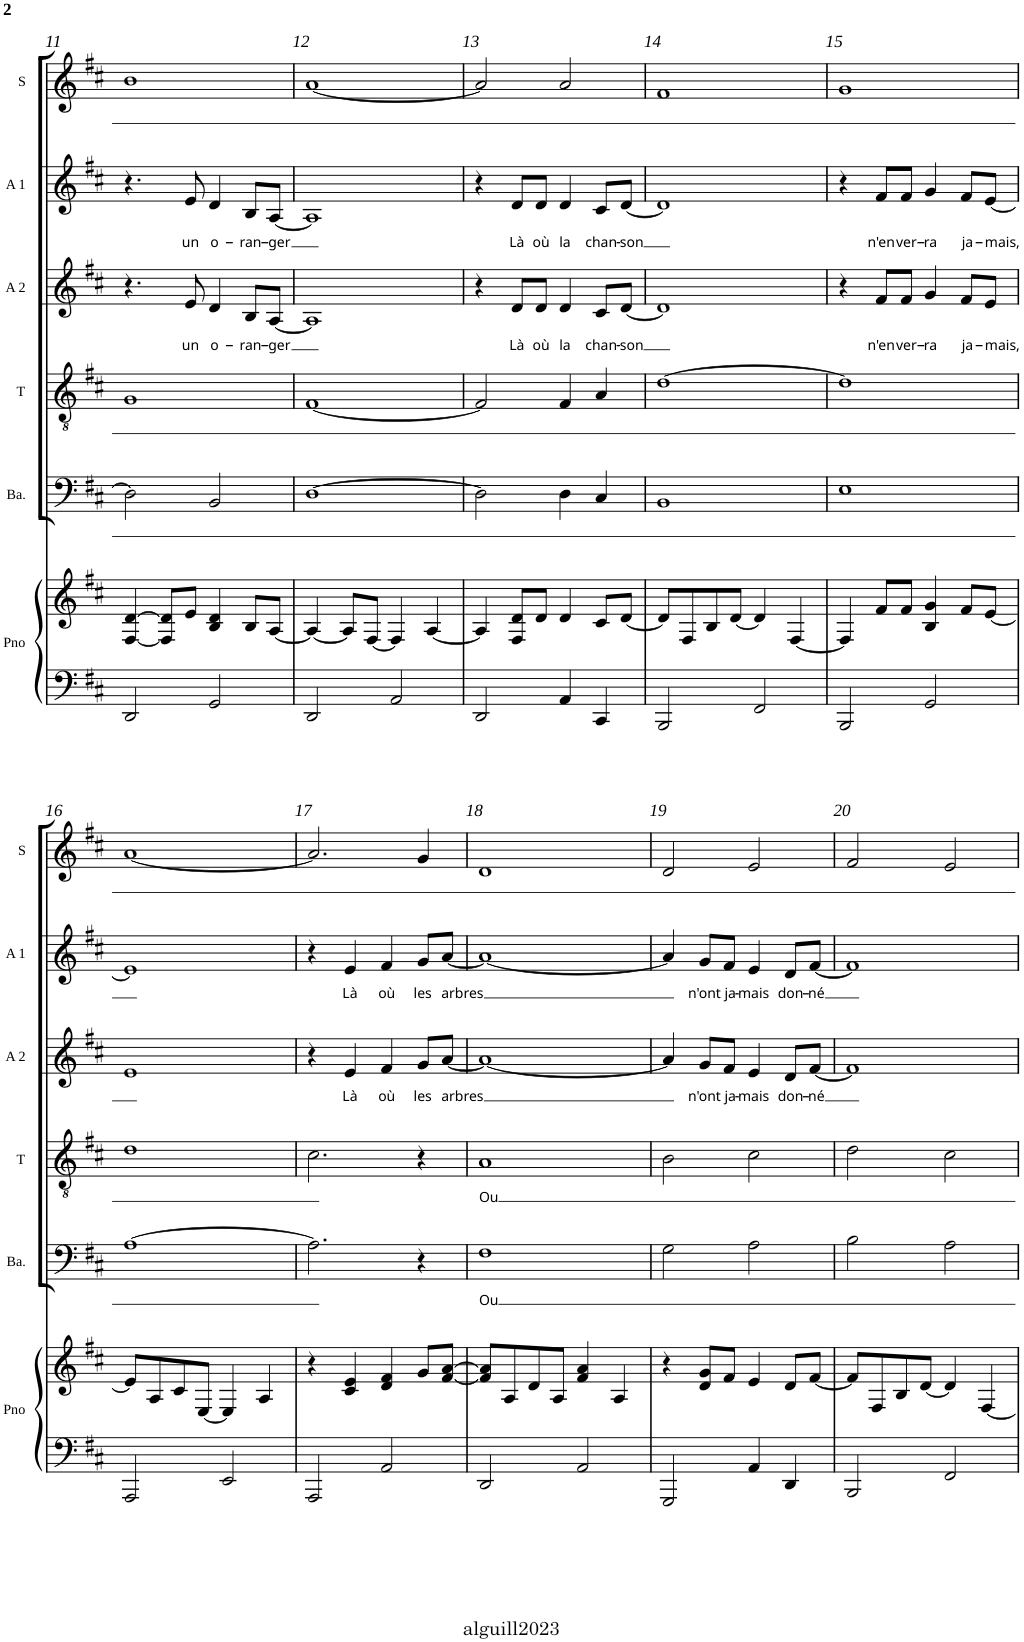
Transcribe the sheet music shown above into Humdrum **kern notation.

**kern	**kern	**kern	**text	**kern	**text	**kern	**text	**kern	**text	**kern
*part6	*part6	*part5	*part5	*part4	*part4	*part3	*part3	*part2	*part2	*part1
*staff7	*staff6	*staff5	*staff5	*staff4	*staff4	*staff3	*staff3	*staff2	*staff2	*staff1
*I"Piano	*	*I"Basse	*	*I"Ténor	*	*I"Alto 2	*	*I"Alto 1	*	*I"Soprano
*I'Pno	*	*I'Ba.	*	*I'T	*	*I'A 2	*	*I'A 1	*	*I'S
!!LO:PB:g=z
*clefF4	*clefG2	*clefF4	*	*clefGv2	*	*clefG2	*	*clefG2	*	*clefG2
*k[f#c#]	*k[f#c#]	*k[f#c#]	*	*k[f#c#]	*	*k[f#c#]	*	*k[f#c#]	*	*k[f#c#]
*D:	*D:	*D:	*	*D:	*	*D:	*	*D:	*	*D:
*M4/4	*M4/4	*M4/4	*	*M4/4	*	*M4/4	*	*M4/4	*	*M4/4
*met(c)	*met(c)	*met(c)	*	*met(c)	*	*met(c)	*	*met(c)	*	*met(c)
=11	=11	=11	=11	=11	=11	=11	=11	=11	=11	=11
2DD/	[4F#/ [4d/	2D\]	.	1G	.	4.r	.	4.r	.	1b
.	8F#/] 8d/]L	.	.	.	.	.	.	.	.	.
!	!	!	!	!	!	!	!LO:LY:b	!	!LO:LY:b	!
.	8e/J	.	.	.	.	8e/	un	8e/	un	.
!	!	!	!	!	!	!	!LO:LY:b	!	!LO:LY:b	!
2GG/	4B/ 4d/	2BB/	.	.	.	4d/	o-	4d/	o-	.
!	!	!	!	!	!	!	!LO:LY:b	!	!LO:LY:b	!
.	8B/L	.	.	.	.	8B/L	-ran-	8B/L	-ran-	.
!	!	!	!	!	!	!	!LO:LY:b	!	!LO:LY:b	!
.	[8A/J	.	.	.	.	[8A/J	-ger	[8A/J	-ger	.
=12	=12	=12	=12	=12	=12	=12	=12	=12	=12	=12
2DD/	4A/_	[1D	.	[1F#	.	1A]	.	1A]	.	[1a
.	8A/L]	.	.	.	.	.	.	.	.	.
.	[8F#/J	.	.	.	.	.	.	.	.	.
2AA/	4F#/]	.	.	.	.	.	.	.	.	.
.	[4A/	.	.	.	.	.	.	.	.	.
=13	=13	=13	=13	=13	=13	=13	=13	=13	=13	=13
2DD/	4A/]	2D\]	.	2F#/]	.	4r	.	4r	.	2a/]
!	!	!	!	!	!	!	!LO:LY:b	!	!LO:LY:b	!
.	8F#/ 8d/L	.	.	.	.	8d/L	Là	8d/L	Là	.
!	!	!	!	!	!	!	!LO:LY:b	!	!LO:LY:b	!
.	8d/J	.	.	.	.	8d/J	où	8d/J	où	.
!	!	!	!	!	!	!	!LO:LY:b	!	!LO:LY:b	!
4AA/	4d/	4D\	.	4F#/	.	4d/	la	4d/	la	2a/
!	!	!	!	!	!	!	!LO:LY:b	!	!LO:LY:b	!
4CC#/	8c#/L	4C#/	.	4A/	.	8c#/L	chan-	8c#/L	chan-	.
!	!	!	!	!	!	!	!LO:LY:b	!	!LO:LY:b	!
.	[8d/J	.	.	.	.	[8d/J	-son	[8d/J	-son	.
=14	=14	=14	=14	=14	=14	=14	=14	=14	=14	=14
2BBB/	8d/L]	1BB	.	[1d	.	1d]	.	1d]	.	1f#
.	8F#/	.	.	.	.	.	.	.	.	.
.	8B/	.	.	.	.	.	.	.	.	.
.	[8d/J	.	.	.	.	.	.	.	.	.
2FF#/	4d/]	.	.	.	.	.	.	.	.	.
.	[4F#/	.	.	.	.	.	.	.	.	.
=15	=15	=15	=15	=15	=15	=15	=15	=15	=15	=15
2BBB/	4F#/]	1E	.	1d]	.	4r	.	4r	.	1g
!	!	!	!	!	!	!	!LO:LY:b	!	!LO:LY:b	!
.	8f#/L	.	.	.	.	8f#/L	n'en	8f#/L	n'en	.
!	!	!	!	!	!	!	!LO:LY:b	!	!LO:LY:b	!
.	8f#/J	.	.	.	.	8f#/J	ver-	8f#/J	ver-	.
!	!	!	!	!	!	!	!LO:LY:b	!	!LO:LY:b	!
2GG/	4B/ 4g/	.	.	.	.	4g/	-ra	4g/	-ra	.
!	!	!	!	!	!	!	!LO:LY:b	!	!LO:LY:b	!
.	8f#/L	.	.	.	.	8f#/L	ja-	8f#/L	ja-	.
!	!	!	!	!	!	!	!LO:LY:b	!	!LO:LY:b	!
.	[8e/J	.	.	.	.	8e/J	-mais,	[8e/J	-mais,	.
!!LO:LB:g=z
=16	=16	=16	=16	=16	=16	=16	=16	=16	=16	=16
2AAA/	8e/L]	[1A	.	1d	.	1e	.	1e]	.	[1a
.	8A/	.	.	.	.	.	.	.	.	.
.	8c#/	.	.	.	.	.	.	.	.	.
.	[8E/J	.	.	.	.	.	.	.	.	.
2EE/	4E/]	.	.	.	.	.	.	.	.	.
.	4A/	.	.	.	.	.	.	.	.	.
=17	=17	=17	=17	=17	=17	=17	=17	=17	=17	=17
2AAA/	4r	2.A\]	.	2.c#\	.	4r	.	4r	.	2.a/]
!	!	!	!	!	!	!	!LO:LY:b	!	!LO:LY:b	!
.	4c#/ 4e/	.	.	.	.	4e/	Là	4e/	Là	.
!	!	!	!	!	!	!	!LO:LY:b	!	!LO:LY:b	!
2AA/	4d/ 4f#/	.	.	.	.	4f#/	où	4f#/	où	.
!	!	!	!	!	!	!	!LO:LY:b	!	!LO:LY:b	!
.	8g/L	4r	.	4r	.	8g/L	les	8g/L	les	4g/
!	!	!	!	!	!	!	!LO:LY:b	!	!LO:LY:b	!
.	[8f#/ [8a/J	.	.	.	.	[8a/J	arbres	[8a/J	arbres	.
=18	=18	=18	=18	=18	=18	=18	=18	=18	=18	=18
!	!	!	!LO:LY:b	!	!LO:LY:b	!	!	!	!	!
2DD/	8f#/] 8a/]L	1F#	Ou	1A	Ou	1a_	.	1a_	.	1d
.	8A/	.	.	.	.	.	.	.	.	.
.	8d/	.	.	.	.	.	.	.	.	.
.	8A/J	.	.	.	.	.	.	.	.	.
2AA/	4f#/ 4a/	.	.	.	.	.	.	.	.	.
.	4A/	.	.	.	.	.	.	.	.	.
=19	=19	=19	=19	=19	=19	=19	=19	=19	=19	=19
2GGG/	4r	2G\	.	2B\	.	4a/]	.	4a/]	.	2d/
!	!	!	!	!	!	!	!LO:LY:b	!	!LO:LY:b	!
.	8d/ 8g/L	.	.	.	.	8g/L	n'ont	8g/L	n'ont	.
!	!	!	!	!	!	!	!LO:LY:b	!	!LO:LY:b	!
.	8f#/J	.	.	.	.	8f#/J	ja-	8f#/J	ja-	.
!	!	!	!	!	!	!	!LO:LY:b	!	!LO:LY:b	!
4AA/	4e/	2A\	.	2c#\	.	4e/	-mais	4e/	-mais	2e/
!	!	!	!	!	!	!	!LO:LY:b	!	!LO:LY:b	!
4DD/	8d/L	.	.	.	.	8d/L	don-	8d/L	don-	.
!	!	!	!	!	!	!	!LO:LY:b	!	!LO:LY:b	!
.	[8f#/J	.	.	.	.	[8f#/J	-né	[8f#/J	-né	.
=20	=20	=20	=20	=20	=20	=20	=20	=20	=20	=20
2BBB/	8f#/L]	2B\	.	2d\	.	1f#]	.	1f#]	.	2f#/
.	8F#/	.	.	.	.	.	.	.	.	.
.	8B/	.	.	.	.	.	.	.	.	.
.	[8d/J	.	.	.	.	.	.	.	.	.
2FF#/	4d/]	2A\	.	2c#\	.	.	.	.	.	2e/
.	[4F#/	.	.	.	.	.	.	.	.	.
=	=	=	=	=	=	=	=	=	=	=
*-	*-	*-	*-	*-	*-	*-	*-	*-	*-	*-
